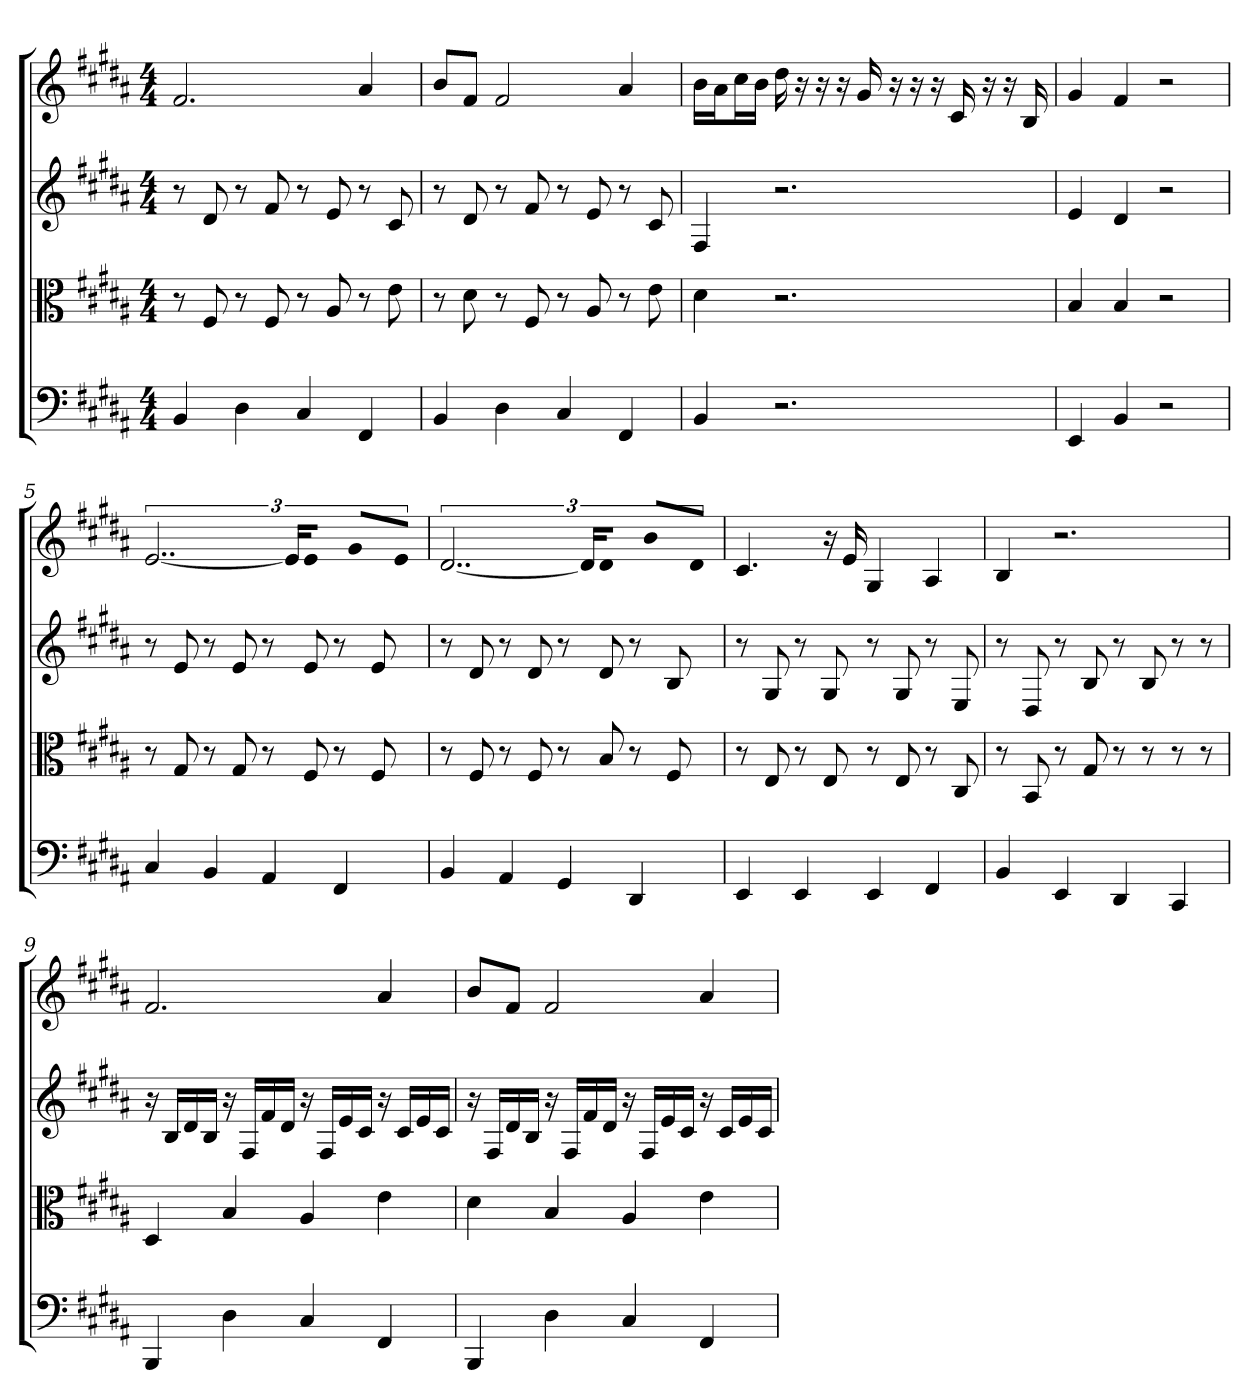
**kern	**kern	**kern	**kern
*part4	*part3	*part2	*part1
*staff4	*staff3	*staff2	*staff1
*clefF4	*clefC3	*clefG2	*clefG2
*k[f#c#g#d#a#]	*k[f#c#g#d#a#]	*k[f#c#g#d#a#]	*k[f#c#g#d#a#]
*B:	*B:	*B:	*B:
*M4/4	*M4/4	*M4/4	*M4/4
=	=	=	=
4BB	8r	8r	2.f#
.	8F#	8d#	.
4D#	8r	8r	.
.	8F#	8f#	.
4C#	8r	8r	.
.	8A#	8e	.
4FF#	8r	8r	4a#
.	8e	8c#	.
=2	=2	=2	=2
4BB	8r	8r	8b/L
.	8d#	8d#	8f#/J
4D#	8r	8r	2f#
.	8F#	8f#	.
4C#	8r	8r	.
.	8A#	8e	.
4FF#	8r	8r	4a#
.	8e	8c#	.
=3	=3	=3	=3
4BB	4d#	4F#	16b\LL
.	.	.	16a#\J
.	.	.	16cc#\L
.	.	.	16b\JJ
2.r	2.r	2.r	16dd#
.	.	.	16r
.	.	.	16r
.	.	.	16r
.	.	.	16g#
.	.	.	16r
.	.	.	16r
.	.	.	16r
.	.	.	16c#
.	.	.	16r
.	.	.	16r
.	.	.	16B
=4	=4	=4	=4
4EE	4B	4e	4g#
4BB	4B	4d#	4f#
2r	2r	2r	2r
=5	=5	=5	=5
4C#	8r	8r	[3..e
.	8G#	8e	.
4BB	8r	8r	.
.	8G#	8e	.
4AA#	8r	8r	.
.	.	.	24e/KL]
.	8F#	8e	8e/J
4FF#	8r	8r	8g#/L
.	8F#	8e	8e/J
=6	=6	=6	=6
4BB	8r	8r	[3..d#
.	8F#	8d#	.
4AA#	8r	8r	.
.	8F#	8d#	.
4GG#	8r	8r	.
.	.	.	24d#/KL]
.	8B	8d#	8d#/J
4DD#	8r	8r	8b/L
.	8F#	8B	8d#/J
=7	=7	=7	=7
4EE	8r	8r	4.c#
.	8E	8G#	.
4EE	8r	8r	.
.	8E	8G#	16r
.	.	.	16e
4EE	8r	8r	4G#
.	8E	8G#	.
4FF#	8r	8r	4A#
.	8C#	8E	.
=8	=8	=8	=8
4BB	8r	8r	4B
.	8BB	8D#	.
4EE	8r	8r	2.r
.	8G#	8B	.
4DD#	8r	8r	.
.	8r	8B	.
4CC#	8r	8r	.
.	8r	8r	.
=9	=9	=9	=9
4BBB	4D#	16r	2.f#
.	.	16B/LL	.
.	.	16d#/	.
.	.	16B/JJ	.
4D#	4B	16r	.
.	.	16F#/LL	.
.	.	16f#/	.
.	.	16d#/JJ	.
4C#	4A#	16r	.
.	.	16F#/LL	.
.	.	16e/	.
.	.	16c#/JJ	.
4FF#	4e	16r	4a#
.	.	16c#/LL	.
.	.	16e/	.
.	.	16c#/JJ	.
=10	=10	=10	=10
4BBB	4d#	16r	8b/L
.	.	16F#/LL	.
.	.	16d#/	8f#/J
.	.	16B/JJ	.
4D#	4B	16r	2f#
.	.	16F#/LL	.
.	.	16f#/	.
.	.	16d#/JJ	.
4C#	4A#	16r	.
.	.	16F#/LL	.
.	.	16e/	.
.	.	16c#/JJ	.
4FF#	4e	16r	4a#
.	.	16c#/LL	.
.	.	16e/	.
.	.	16c#/JJ	.
=	=	=	=
*-	*-	*-	*-
